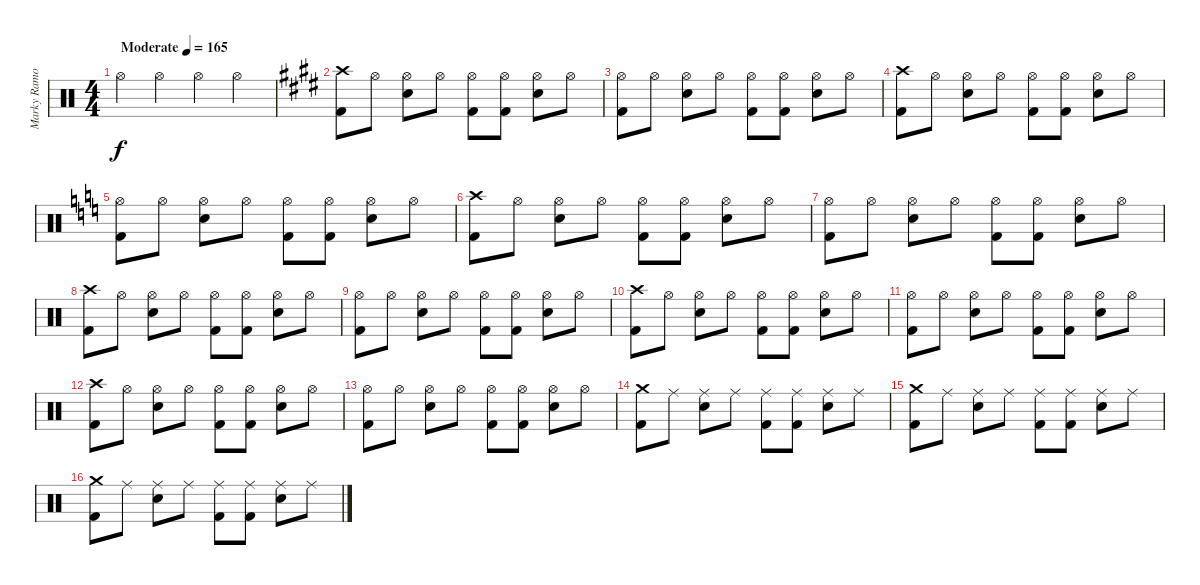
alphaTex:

\track ("Marky Ramone" "Marky Ramo") {instrument percussion}
\staff {score}
\articulation defaults
\ts (4 4)
\tempo (165 "Moderate")
\clef neutral
\ks c "Hi-Hat (open)".4{dy f} "Hi-Hat (open)".4 "Hi-Hat (open)".4 "Hi-Hat (open)".4
|
\ks e
("Crash high (hit)" "Kick (hit) 2").8 "Hi-Hat (open)".8 ("Hi-Hat (open)" "Snare (hit) 2").8 "Hi-Hat (open)".8 ("Hi-Hat (open)" "Kick (hit) 2").8 ("Hi-Hat (open)" "Kick (hit) 2").8 ("Hi-Hat (open)" "Snare (hit) 2").8 "Hi-Hat (open)".8 |
("Hi-Hat (open)" "Kick (hit) 2").8 "Hi-Hat (open)".8 ("Hi-Hat (open)" "Snare (hit) 2").8 "Hi-Hat (open)".8 ("Hi-Hat (open)" "Kick (hit) 2").8 ("Hi-Hat (open)" "Kick (hit) 2").8 ("Hi-Hat (open)" "Snare (hit) 2").8 "Hi-Hat (open)".8 |
("Crash high (hit)" "Kick (hit) 2").8 "Hi-Hat (open)".8 ("Hi-Hat (open)" "Snare (hit) 2").8 "Hi-Hat (open)".8 ("Hi-Hat (open)" "Kick (hit) 2").8 ("Hi-Hat (open)" "Kick (hit) 2").8 ("Hi-Hat (open)" "Snare (hit) 2").8 "Hi-Hat (open)".8 |
\ks c
("Hi-Hat (open)" "Kick (hit) 2").8 "Hi-Hat (open)".8 ("Hi-Hat (open)" "Snare (hit) 2").8 "Hi-Hat (open)".8 ("Hi-Hat (open)" "Kick (hit) 2").8 ("Hi-Hat (open)" "Kick (hit) 2").8 ("Hi-Hat (open)" "Snare (hit) 2").8 "Hi-Hat (open)".8 |
("Crash high (hit)" "Kick (hit) 2").8 "Hi-Hat (open)".8 ("Hi-Hat (open)" "Snare (hit) 2").8 "Hi-Hat (open)".8 ("Hi-Hat (open)" "Kick (hit) 2").8 ("Hi-Hat (open)" "Kick (hit) 2").8 ("Hi-Hat (open)" "Snare (hit) 2").8 "Hi-Hat (open)".8 |
("Hi-Hat (open)" "Kick (hit) 2").8 "Hi-Hat (open)".8 ("Hi-Hat (open)" "Snare (hit) 2").8 "Hi-Hat (open)".8 ("Hi-Hat (open)" "Kick (hit) 2").8 ("Hi-Hat (open)" "Kick (hit) 2").8 ("Hi-Hat (open)" "Snare (hit) 2").8 "Hi-Hat (open)".8 |
("Crash high (hit)" "Kick (hit) 2").8 "Hi-Hat (open)".8 ("Hi-Hat (open)" "Snare (hit) 2").8 "Hi-Hat (open)".8 ("Hi-Hat (open)" "Kick (hit) 2").8 ("Hi-Hat (open)" "Kick (hit) 2").8 ("Hi-Hat (open)" "Snare (hit) 2").8 "Hi-Hat (open)".8 |
("Hi-Hat (open)" "Kick (hit) 2").8 "Hi-Hat (open)".8 ("Hi-Hat (open)" "Snare (hit) 2").8 "Hi-Hat (open)".8 ("Hi-Hat (open)" "Kick (hit) 2").8 ("Hi-Hat (open)" "Kick (hit) 2").8 ("Hi-Hat (open)" "Snare (hit) 2").8 "Hi-Hat (open)".8 |
("Crash high (hit)" "Kick (hit) 2").8 "Hi-Hat (open)".8 ("Hi-Hat (open)" "Snare (hit) 2").8 "Hi-Hat (open)".8 ("Hi-Hat (open)" "Kick (hit) 2").8 ("Hi-Hat (open)" "Kick (hit) 2").8 ("Hi-Hat (open)" "Snare (hit) 2").8 "Hi-Hat (open)".8 |
("Hi-Hat (open)" "Kick (hit) 2").8 "Hi-Hat (open)".8 ("Hi-Hat (open)" "Snare (hit) 2").8 "Hi-Hat (open)".8 ("Hi-Hat (open)" "Kick (hit) 2").8 ("Hi-Hat (open)" "Kick (hit) 2").8 ("Hi-Hat (open)" "Snare (hit) 2").8 "Hi-Hat (open)".8 |
("Crash high (hit)" "Kick (hit) 2").8 "Hi-Hat (open)".8 ("Hi-Hat (open)" "Snare (hit) 2").8 "Hi-Hat (open)".8 ("Hi-Hat (open)" "Kick (hit) 2").8 ("Hi-Hat (open)" "Kick (hit) 2").8 ("Hi-Hat (open)" "Snare (hit) 2").8 "Hi-Hat (open)".8 |
("Hi-Hat (open)" "Kick (hit) 2").8 "Hi-Hat (open)".8 ("Hi-Hat (open)" "Snare (hit) 2").8 "Hi-Hat (open)".8 ("Hi-Hat (open)" "Kick (hit) 2").8 ("Hi-Hat (open)" "Kick (hit) 2").8 ("Hi-Hat (open)" "Snare (hit) 2").8 "Hi-Hat (open)".8 |
("Crash medium (hit)" "Kick (hit) 2").8 "Ride (middle)".8 ("Ride (middle)" "Snare (hit) 2").8 "Ride (middle)".8 ("Ride (middle)" "Kick (hit) 2").8 ("Ride (middle)" "Kick (hit) 2").8 ("Ride (middle)" "Snare (hit) 2").8 "Ride (middle)".8 |
("Crash medium (hit)" "Kick (hit) 2").8 "Ride (middle)".8 ("Ride (middle)" "Snare (hit) 2").8 "Ride (middle)".8 ("Ride (middle)" "Kick (hit) 2").8 ("Ride (middle)" "Kick (hit) 2").8 ("Ride (middle)" "Snare (hit) 2").8 "Ride (middle)".8 |
("Crash medium (hit)" "Kick (hit) 2").8 "Ride (middle)".8 ("Ride (middle)" "Snare (hit) 2").8 "Ride (middle)".8 ("Ride (middle)" "Kick (hit) 2").8 ("Ride (middle)" "Kick (hit) 2").8 ("Ride (middle)" "Snare (hit) 2").8 "Ride (middle)".8
